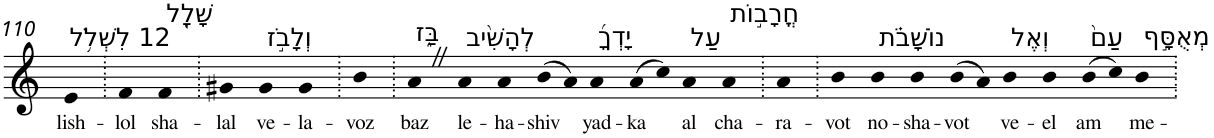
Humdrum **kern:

**kern	**text
*part1	*part1
*staff1	*staff1
*I"Piano	*
*I'Pno	*
!!LO:PB:g=z
*clefG2	*
*k[]	*
=110	=110
!LO:TX:a:t=12 לִשְׁלֹ֥ל	!
!	!LO:LY:b
4e	lish-
=111.	=111.
!	!LO:LY:b
4f	-lol
!LO:TX:a:t=שָׁלָ֖ל	!
!	!LO:LY:b
4f	sha-
=112.	=112.
!	!LO:LY:b
4g#X	-lal
!LO:TX:a:t=וְלָבֹ֣ז	!
!	!LO:LY:b
4g#	ve-
!	!LO:LY:b
4g#	-la-
=113.	=113.
!	!LO:LY:b
4b	-voz
=114.	=114.
!LO:TX:a:t=בַּ֑ז	!
!	!LO:LY:b
4aZ	baz
!LO:TX:a:t=לְהָשִׁ֨יב	!
!	!LO:LY:b
4a	le-
!	!LO:LY:b
4a	-ha-
!	!LO:LY:b
(>8b	-shiv
8a)	.
!LO:TX:a:t=יָדְךָ֜	!
!	!LO:LY:b
4a	yad-
!	!LO:LY:b
(>8a	-ka
8cc)	.
!LO:TX:a:t=עַל	!
!	!LO:LY:b
4a	al
!LO:TX:a:t=חֳרָב֣וֹת	!
!	!LO:LY:b
4a	cha-
=115.	=115.
!	!LO:LY:b
4a	-ra-
=116.	=116.
!	!LO:LY:b
4b	-vot
!LO:TX:a:t=נוֹשָׁבֹ֗ת	!
!	!LO:LY:b
4b	no-
!	!LO:LY:b
4b	-sha-
!	!LO:LY:b
(>8b	-vot
8a)	.
!LO:TX:a:t=וְאֶל	!
!	!LO:LY:b
4b	ve-
!	!LO:LY:b
4b	-el
!LO:TX:a:t=עַם֙	!
!	!LO:LY:b
(>8b	am
8cc)	.
!LO:TX:a:t=מְאֻסָּ֣ף	!
!	!LO:LY:b
4b	me-
=.	=.
*-	*-
